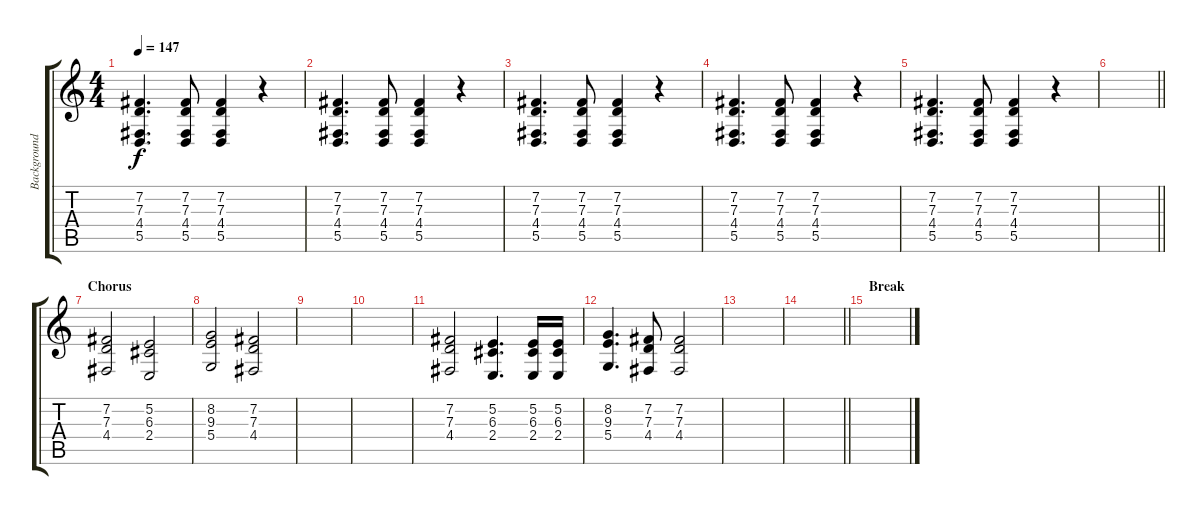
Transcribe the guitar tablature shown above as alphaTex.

\track ("Background Vocals" "Background") {instrument lead6voice}
\staff {score tabs}
\tuning (E4 B3 G3 D3 A2 D2) {hide}
\ts (4 4)
\tempo 147
\clef g2
\ks c
(7.2 7.3 4.4 5.5).4{d dy f} (7.2 7.3 4.4 5.5).8 (7.2 7.3 4.4 5.5).4 r.4 |
(7.2 7.3 4.4 5.5).4{d} (7.2 7.3 4.4 5.5).8 (7.2 7.3 4.4 5.5).4 r.4 |
(7.2 7.3 4.4 5.5).4{d} (7.2 7.3 4.4 5.5).8 (7.2 7.3 4.4 5.5).4 r.4 |
(7.2 7.3 4.4 5.5).4{d} (7.2 7.3 4.4 5.5).8 (7.2 7.3 4.4 5.5).4 r.4 |
(7.2 7.3 4.4 5.5).4{d} (7.2 7.3 4.4 5.5).8 (7.2 7.3 4.4 5.5).4 r.4 |
\barLineRight lightlight
|
\section ("" "Chorus")
(7.2 7.3 4.4).2 (5.2 6.3 2.4).2 |
(8.2 9.3 5.4).2 (7.2 7.3 4.4).2 |
|
|
(7.2 7.3 4.4).2 (5.2 6.3 2.4).4{d} (5.2 6.3 2.4).16 (5.2 6.3 2.4).16 |
(8.2 9.3 5.4).4{d} (7.2 7.3 4.4).8 (7.2 7.3 4.4).2 |
|
\barLineRight lightlight
|
\section ("" "Break")
